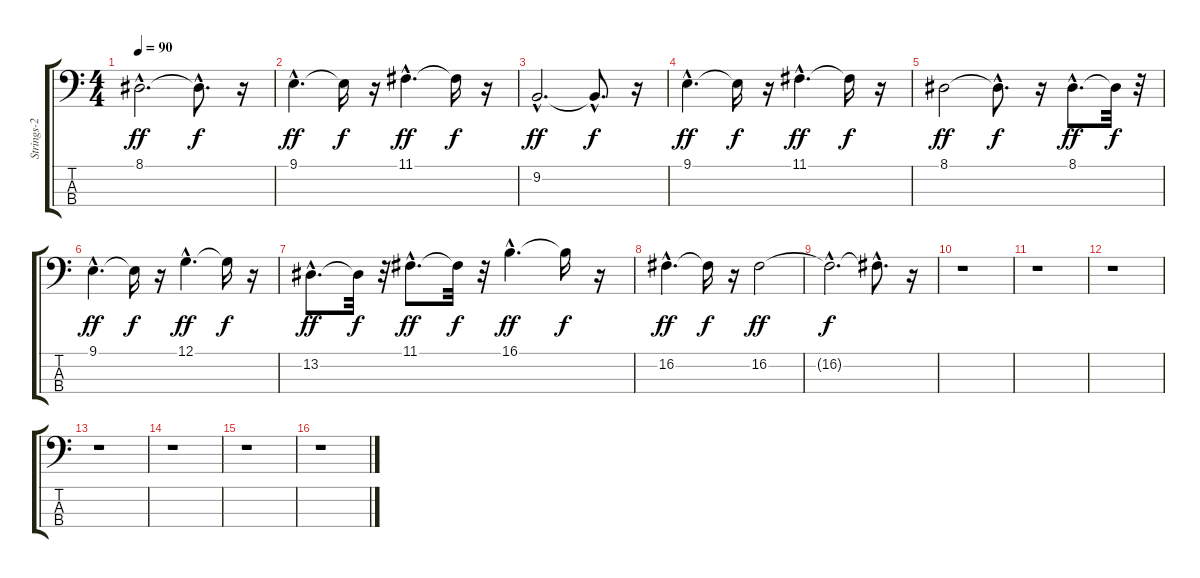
\track ("Strings-2" "Strings-2") {instrument stringensemble1}
\staff {score tabs}
\tuning (G2 D2 A1 E1) {hide}
\ts (4 4)
\tempo 90
\clef f4
\ks c
8.1{hac}.2{d dy ff} 8.1{hac t}.8{d dy f} r.16 |
9.1{hac}.4{d dy ff} 9.1{t}.16{dy f} r.16 11.1{hac}.4{d dy ff} 11.1{t}.16{dy f} r.16 |
9.2{hac}.2{d dy ff} 9.2{hac t}.8{d dy f} r.16 |
9.1{hac}.4{d dy ff} 9.1{t}.16{dy f} r.16 11.1{hac}.4{d dy ff} 11.1{t}.16{dy f} r.16 |
8.1.2{dy ff} 8.1{hac t}.8{d dy f} r.16 8.1{hac}.8{d dy ff} 8.1{t}.32{dy f} r.32 |
9.1{hac}.4{d dy ff} 9.1{t}.16{dy f} r.16 12.1{hac}.4{d dy ff} 12.1{t}.16{dy f} r.16 |
13.2{hac}.8{d dy ff} 13.2{t}.32{dy f} r.32 11.1{hac}.8{d dy ff} 11.1{t}.32{dy f} r.32 16.1{hac}.4{d dy ff} 16.1{t}.16{dy f} r.16 |
16.2{hac}.4{d dy ff} 16.2{t}.16{dy f} r.16 16.2.2{dy ff} |
16.2{hac t}.2{d dy f} 16.2{hac t}.8{d} r.16 |
r.1 |
r.1 |
r.1 |
r.1 |
r.1 |
r.1 |
r.1
